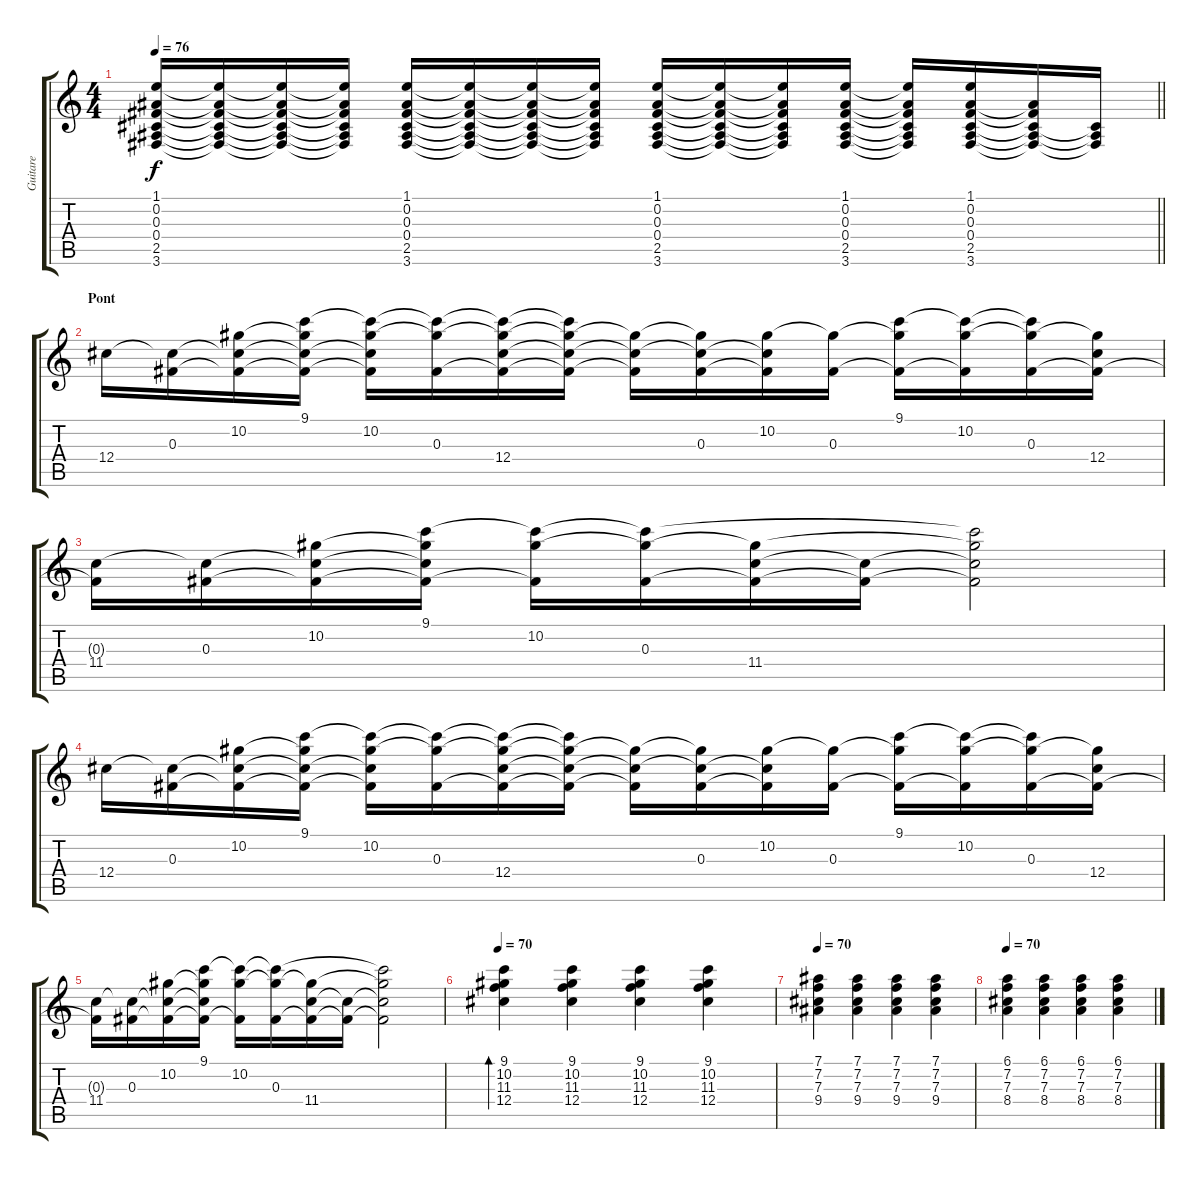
\track ("Guitare" "Guitare") {instrument acousticguitarnylon}
\staff {score tabs}
\tuning (Eb4 Bb3 Gb3 Db3 Ab2 Eb2) {hide}
\ts (4 4)
\tempo 76
\clef g2
\barLineRight lightlight
\ks c
(1.1 0.2 0.3 0.4 2.5 3.6).16{dy f} (1.1{t} 0.2{t} 0.3{t} 0.4{t} 2.5{t} 3.6{t}).16 (1.1{t} 0.2{t} 0.3{t} 0.4{t} 2.5{t} 3.6{t}).16 (1.1{t} 0.2{t} 0.3{t} 0.4{t} 2.5{t} 3.6{t}).16 (1.1 0.2 0.3 0.4 2.5 3.6).16 (1.1{t} 0.2{t} 0.3{t} 0.4{t} 2.5{t} 3.6{t}).16 (1.1{t} 0.2{t} 0.3{t} 0.4{t} 2.5{t} 3.6{t}).16 (1.1{t} 0.2{t} 0.3{t} 0.4{t} 2.5{t} 3.6{t}).16 (1.1 0.2 0.3 0.4 2.5 3.6).16 (1.1{t} 0.2{t} 0.3{t} 0.4{t} 2.5{t} 3.6{t}).16 (1.1{t} 0.2{t} 0.3{t} 0.4{t} 2.5{t} 3.6{t}).16 (1.1 0.2 0.3 0.4 2.5 3.6).16 (1.1{t} 0.2{t} 0.3{t} 0.4{t} 2.5{t} 3.6{t}).16 (1.1 0.2 0.3 0.4 2.5 3.6).16 (0.2{t} 0.3{t} 0.4{t} 2.5{t} 3.6{t}).16 (0.4{t} 2.5{t} 3.6{t}).16 |
\section ("" "Pont")
12.4.16 (0.3 12.4{t}).16 (10.2 0.3{t} 12.4{t}).16 (9.1 10.2{t} 0.3{t} 12.4{t}).16 (9.1{t} 10.2 0.3{t} 12.4{t}).16 (9.1{t} 10.2{t} 0.3).16 (9.1{t} 10.2{t} 0.3{t} 12.4).16 (9.1{t} 10.2{t} 0.3{t} 12.4{t}).16 (10.2{t} 0.3{t} 12.4{t}).16 (10.2{t} 0.3 12.4{t}).16 (10.2 0.3{t} 12.4{t}).16 (10.2{t} 0.3).16 (9.1 10.2{t} 0.3{t}).16 (9.1{t} 10.2 0.3{t}).16 (9.1{t} 10.2{t} 0.3).16 (10.2{t} 0.3{t} 12.4).16 |
(0.3{t} 11.4).16 (0.3 11.4{t}).16 (10.2 0.3{t} 11.4{t}).16 (9.1 10.2{t} 0.3{t} 11.4{t}).16 (9.1{t} 10.2 0.3{t}).16 (9.1{t} 10.2{t} 0.3).16 (10.2{t} 0.3{t} 11.4).16 (0.3{t} 11.4{t}).16 (9.1{t} 10.2{t} 0.3{t} 11.4{t}).2 |
12.4.16 (0.3 12.4{t}).16 (10.2 0.3{t} 12.4{t}).16 (9.1 10.2{t} 0.3{t} 12.4{t}).16 (9.1{t} 10.2 0.3{t} 12.4{t}).16 (9.1{t} 10.2{t} 0.3).16 (9.1{t} 10.2{t} 0.3{t} 12.4).16 (9.1{t} 10.2{t} 0.3{t} 12.4{t}).16 (10.2{t} 0.3{t} 12.4{t}).16 (10.2{t} 0.3 12.4{t}).16 (10.2 0.3{t} 12.4{t}).16 (10.2{t} 0.3).16 (9.1 10.2{t} 0.3{t}).16 (9.1{t} 10.2 0.3{t}).16 (9.1{t} 10.2{t} 0.3).16 (10.2{t} 0.3{t} 12.4).16 |
(0.3{t} 11.4).16 (0.3 11.4{t}).16 (10.2 0.3{t} 11.4{t}).16 (9.1 10.2{t} 0.3{t} 11.4{t}).16 (9.1{t} 10.2 0.3{t}).16 (9.1{t} 10.2{t} 0.3).16 (10.2{t} 0.3{t} 11.4).16 (0.3{t} 11.4{t}).16 (9.1{t} 10.2{t} 0.3{t} 11.4{t}).2 |
\tempo 70
(9.1 10.2 11.3 12.4).4{bd 120} (9.1 10.2 11.3 12.4).4 (9.1 10.2 11.3 12.4).4 (9.1 10.2 11.3 12.4).4 |
\tempo 70
(7.1 7.2 7.3 9.4).4 (7.1 7.2 7.3 9.4).4 (7.1 7.2 7.3 9.4).4 (7.1 7.2 7.3 9.4).4 |
\tempo 70
(6.1 7.2 7.3 8.4).4 (6.1 7.2 7.3 8.4).4 (6.1 7.2 7.3 8.4).4 (6.1 7.2 7.3 8.4).4
